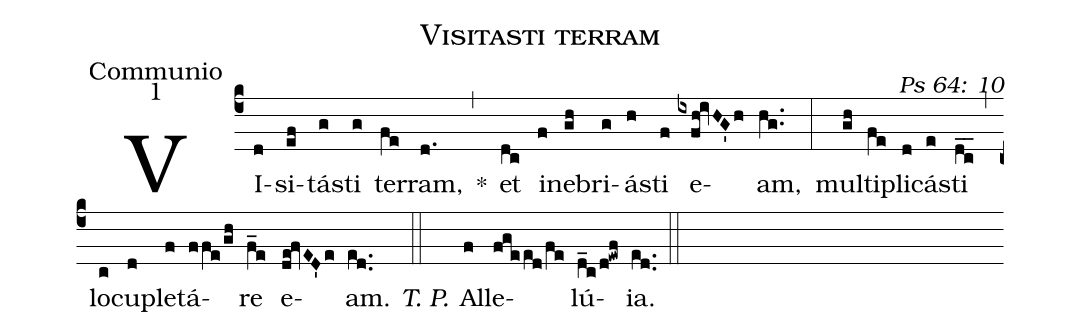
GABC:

name: Visitasti terram;
office-part: Communio;
mode: 1;
commentary: Ps 64: 10;
%%
(c4) VI(d)si(ef)tás(g)ti(g) ter(fe)ram,(d.) *(,) et(dc) in(f)e(gh)bri(g)ás(h)ti(f) e(ixfh!ivHG'h)am,(hg..) (:)
mul(gh)ti(fe)pli(d)cás(e)ti(dc__) (,) lo(c)cu(d)ple(f)tá(ffe/gh)re(f_e) e(de!fvED'e)am.(ed..) <i>T. P.</i>(::)
Al(f)le(fgeed/fe)lú(d_c/d!ewf)ia.(ed..) (::)
